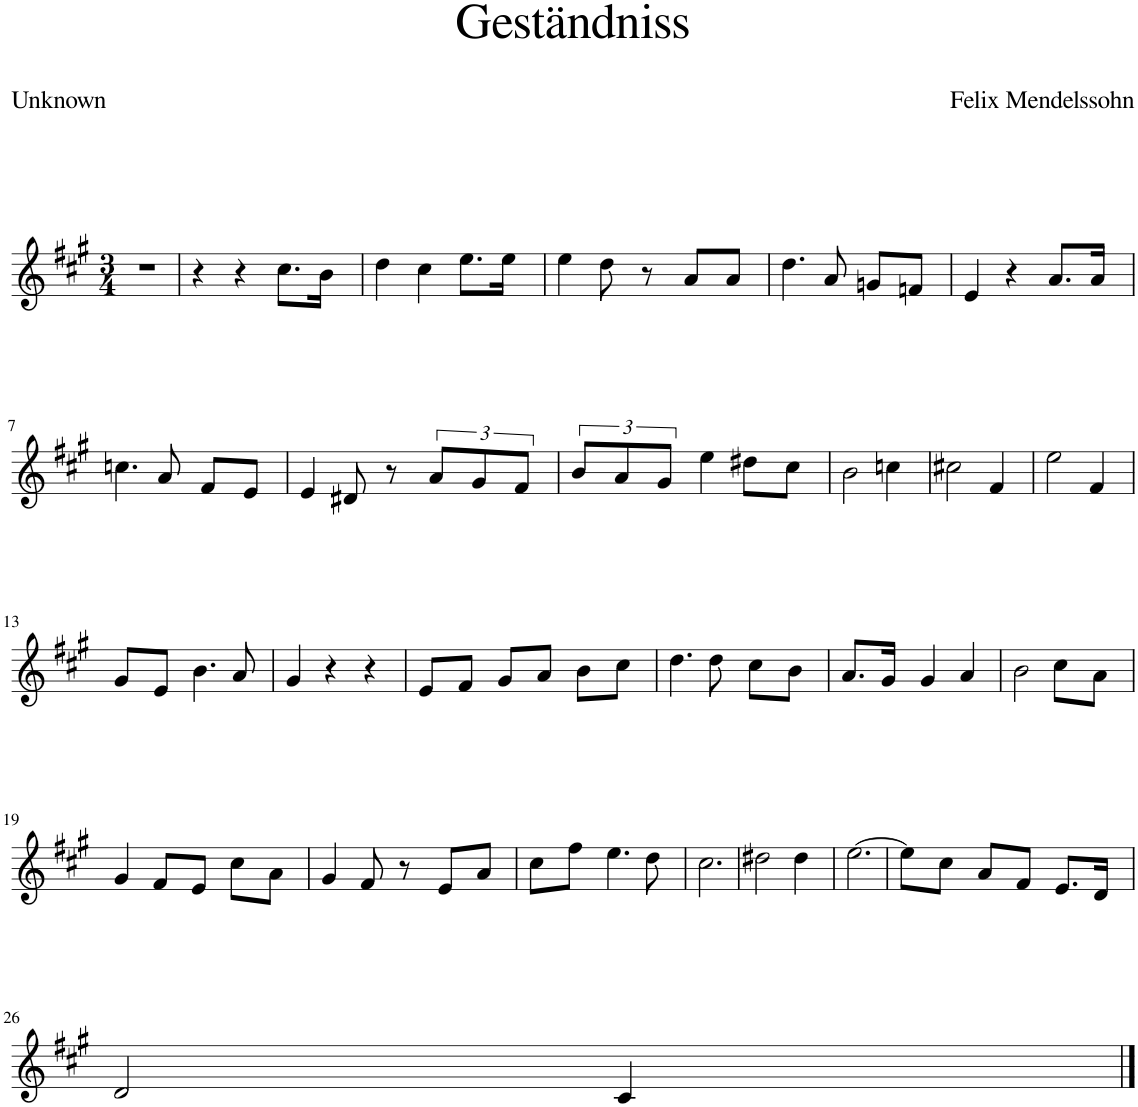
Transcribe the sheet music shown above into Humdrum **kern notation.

**kern
*part1
*staff1
*I"Piano
*I'Pno
*clefG2
*k[f#c#g#]
*M3/4
=1
2.r
=2
4r
4r
8.cc#\L
16b\Jk
=3
4dd\
4cc#\
8.ee\L
16ee\Jk
=4
4ee\
8dd\
8r
8a/L
8a/J
=5
4.dd\
8a/
8gn/L
8fn/J
=6
4e/
4r
8.a/L
16a/Jk
!!LO:LB:g=z
=7
4.ccn\
8a/
8f#/L
8e/J
=8
4e/
8d#X/
8r
12a/L
12g#/
12f#/J
=9
12b/L
12a/
12g#/J
4ee\
8dd#X\L
8cc#\J
=10
2b\
4ccn\
=11
2cc#X\
4f#/
=12
2ee\
4f#/
!!LO:LB:g=z
=13
8g#/L
8e/J
4.b\
8a/
=14
4g#/
4r
4r
=15
8e/L
8f#/J
8g#/L
8a/J
8b\L
8cc#\J
=16
4.dd\
8dd\
8cc#\L
8b\J
=17
8.a/L
16g#/Jk
4g#/
4a/
=18
2b\
8cc#\L
8a\J
!!LO:LB:g=z
=19
4g#/
8f#/L
8e/J
8cc#\L
8a\J
=20
4g#/
8f#/
8r
8e/L
8a/J
=21
8cc#\L
8ff#\J
4.ee\
8dd\
=22
2.cc#\
=23
2dd#X\
4dd#\
=24
[2.ee\
=25
8ee\L]
8cc#\J
8a/L
8f#/J
8.e/L
16d/Jk
!!LO:LB:g=z
=26
2d/
4c#/
==
*-
